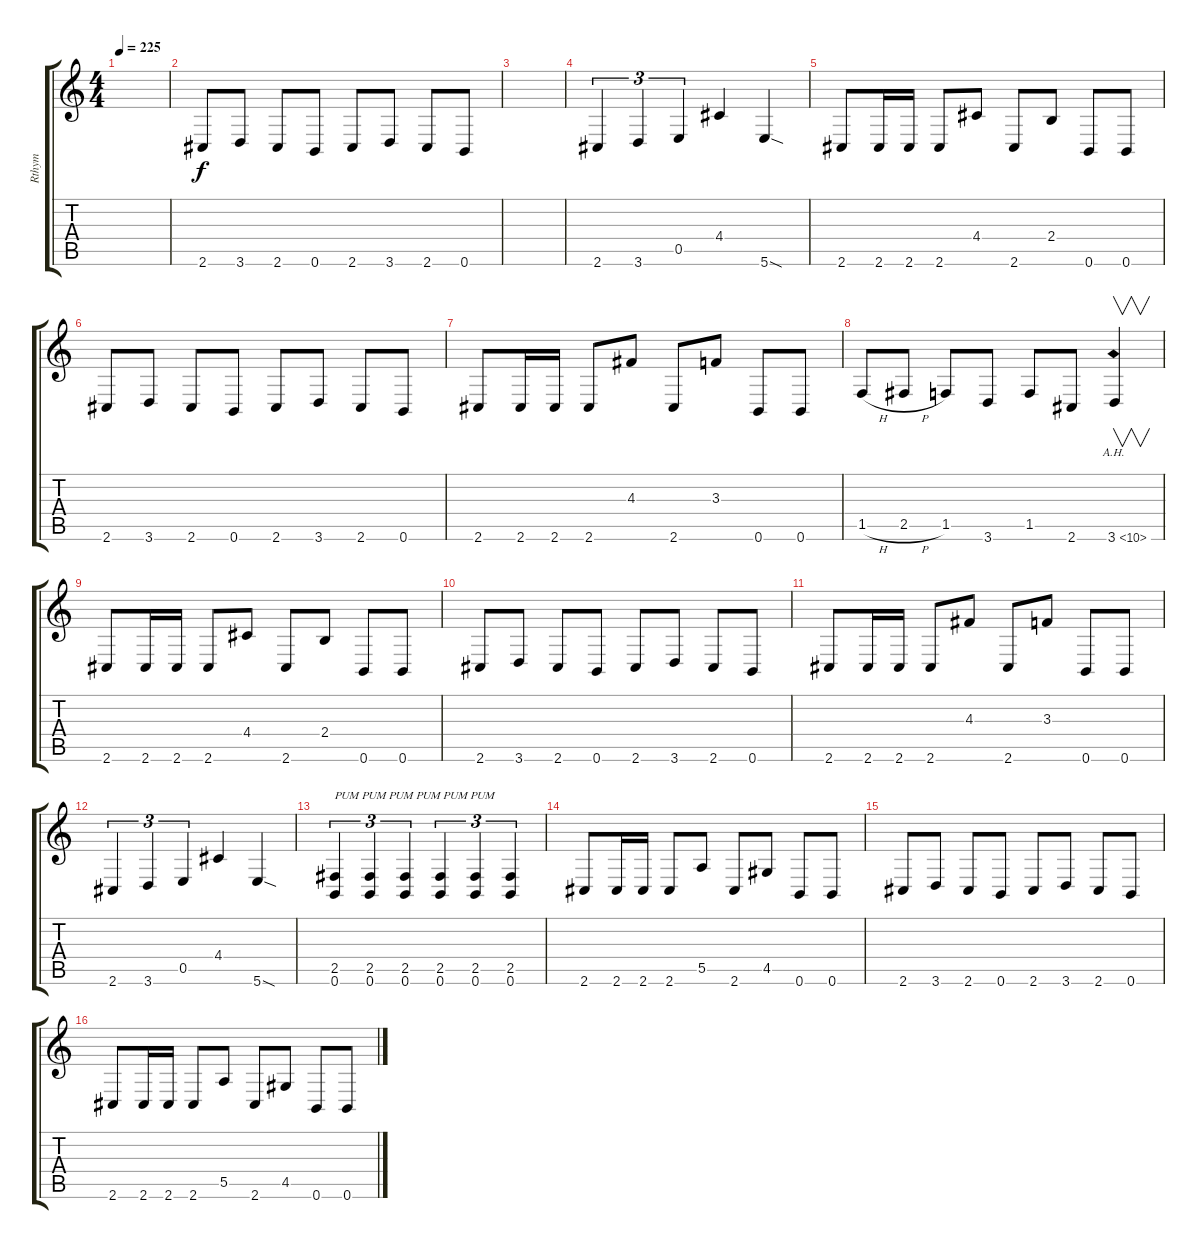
\track ("Rthym" "Rthym") {instrument distortionguitar}
\staff {score tabs}
\tuning (B3 Gb3 D3 A2 E2 B1) {hide}
\ts (4 4)
\tempo 225
\clef g2
\ks c
|
2.6.8 3.6.8 2.6.8 0.6.8 2.6.8 3.6.8 2.6.8 0.6.8 |
|
2.6.4{tu (3 2)} 3.6.4{tu (3 2)} 0.5.4{tu (3 2)} 4.4.4 5.6{sod}.4 |
2.6.8 2.6.16 2.6.16 2.6.8 4.4.8 2.6.8 2.4.8 0.6.8 0.6.8 |
2.6.8 3.6.8 2.6.8 0.6.8 2.6.8 3.6.8 2.6.8 0.6.8 |
2.6.8 2.6.16 2.6.16 2.6.8 4.3.8 2.6.8 3.3.8 0.6.8 0.6.8 |
1.5{h}.8 2.5{h}.8 1.5.8 3.6.8 1.5.8 2.6.8 3.6{ah 7}.4{v} |
2.6.8 2.6.16 2.6.16 2.6.8 4.4.8 2.6.8 2.4.8 0.6.8 0.6.8 |
2.6.8 3.6.8 2.6.8 0.6.8 2.6.8 3.6.8 2.6.8 0.6.8 |
2.6.8 2.6.16 2.6.16 2.6.8 4.3.8 2.6.8 3.3.8 0.6.8 0.6.8 |
2.6.4{tu (3 2)} 3.6.4{tu (3 2)} 0.5.4{tu (3 2)} 4.4.4 5.6{sod}.4 |
(2.5 0.6).4{tu (3 2) txt "PUM PUM PUM PUM PUM PUM"} (2.5 0.6).4{tu (3 2)} (2.5 0.6).4{tu (3 2)} (2.5 0.6).4{tu (3 2)} (2.5 0.6).4{tu (3 2)} (2.5 0.6).4{tu (3 2)} |
2.6.8{balance 15} 2.6.16 2.6.16 2.6.8 5.5.8 2.6.8 4.5.8 0.6.8 0.6.8 |
2.6.8 3.6.8 2.6.8 0.6.8 2.6.8 3.6.8 2.6.8 0.6.8 |
2.6.8 2.6.16 2.6.16 2.6.8 5.5.8 2.6.8 4.5.8 0.6.8 0.6.8
